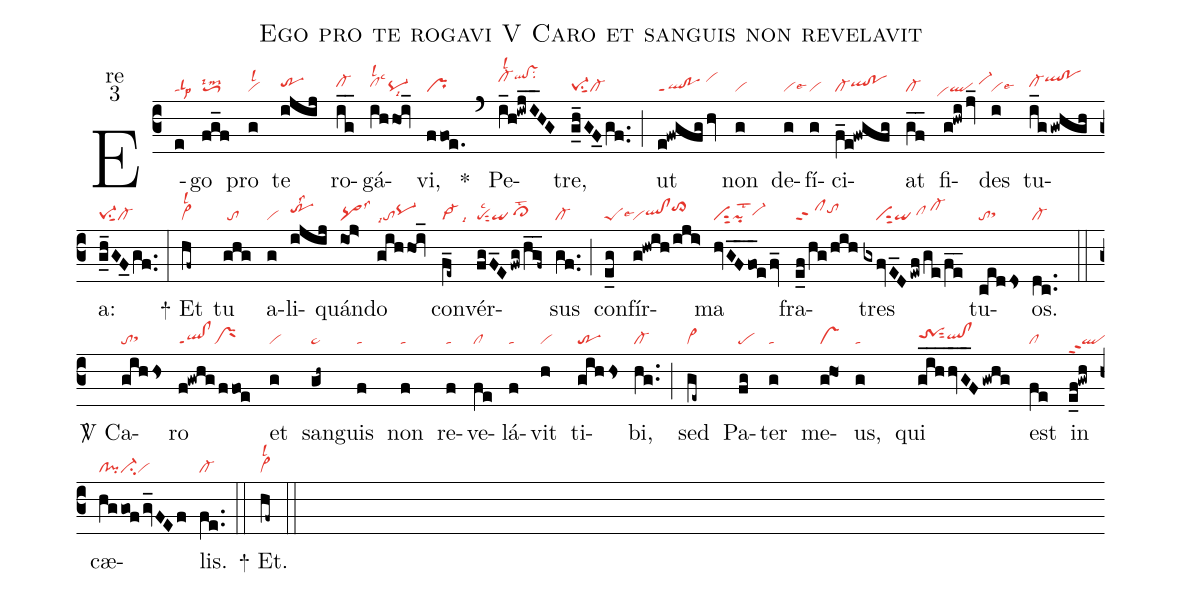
name:Ego pro te rogavi V Caro et sanguis non revelavit;
office-part:re;
mode:3;
nabc-lines:1;
%%
(c3) E(e|talslp3)go(fg_f|toS3lsim2) pro(g|vilsl2) te(ijij|trhh) ro(ig__|cl-hh)gá(ih/hoi_|clhhlsl2lsc3pq-lsi8)vi,(ffoe.|pr) <sp>*</sp>(`) Pe(i_h!iwjI__HG|cl-hjlsl2qlhk!vshksu2)tre,(g_h_GF_0gf..|pe-1su1sut1cl-) (;) ut(e!fwgfghv|ql!poppt1/vihj) non(g|vi) de(g|vilse6)fí(g|vi)ci(f_e!fwgfg|cl-qlhh!pohh)at(gf__|cl-) fi(g!hwijv_|``vihdql/vi-hi)des(i|vilse6) tu(i_g/gwhgh|cl-hhqlhj!pohj)a:(g_h_GF_0gf..|pe-1su1sut1cl-) (:)

<sp>+</sp> Et(hf~|vi>lsl2) tu(ghg|/to) a(g|vi)li(ijij|trhilss2)quán(ioj>|pq>lss3)do(gih/hoi_|tolsi7pq-hh) con(f_e~|vi->lsi9)vér(fgF_E/fwg/hg__f~|pesut2lsc2qi/cl>hhlst2)sus(gf..|cl-) (;) con(e_g|peSlse6)fír(g!hwih/iji>|viqlhh!clhhto>hj)ma(hvGF__fo_efv_|visut2pilst2vi-hh) fra(e_f/hg/hih|clppt2tohi)tres(gxfvE_D/ewf/ge/fe__|////visut2qi/clhh/cl-hj) tu(cedds|tosthh)os.(dc..|cl-) (::)

<sp>V/</sp> Ca(gihhs|tosthh)ro(f!gwhgffoe|ql!clppt1prM) et(g|vi) san(gh~|pe~)guis(f|ta) non(f|ta) re(f|ta)ve(fe|cl)lá(f|ta)vit(h|vi) ti(gihhs|tr)bi,(hg..|cl-) (;) sed(ge~|vi>) Pa(fg|pe)ter(g|ta) me(ghO1|vs)us,(g|ta) qui(gih___hvG__Fgwhg|trShhsut2qlhh!clhh) est(fe|cl) in(e_f!gwh|qlppt2) cæ(hggof/gv_FEf|cl!pici-vi)lis.(fe..|cl-) (::)

<sp>+</sp> Et.(hf~|vi>lsl2) (::)
